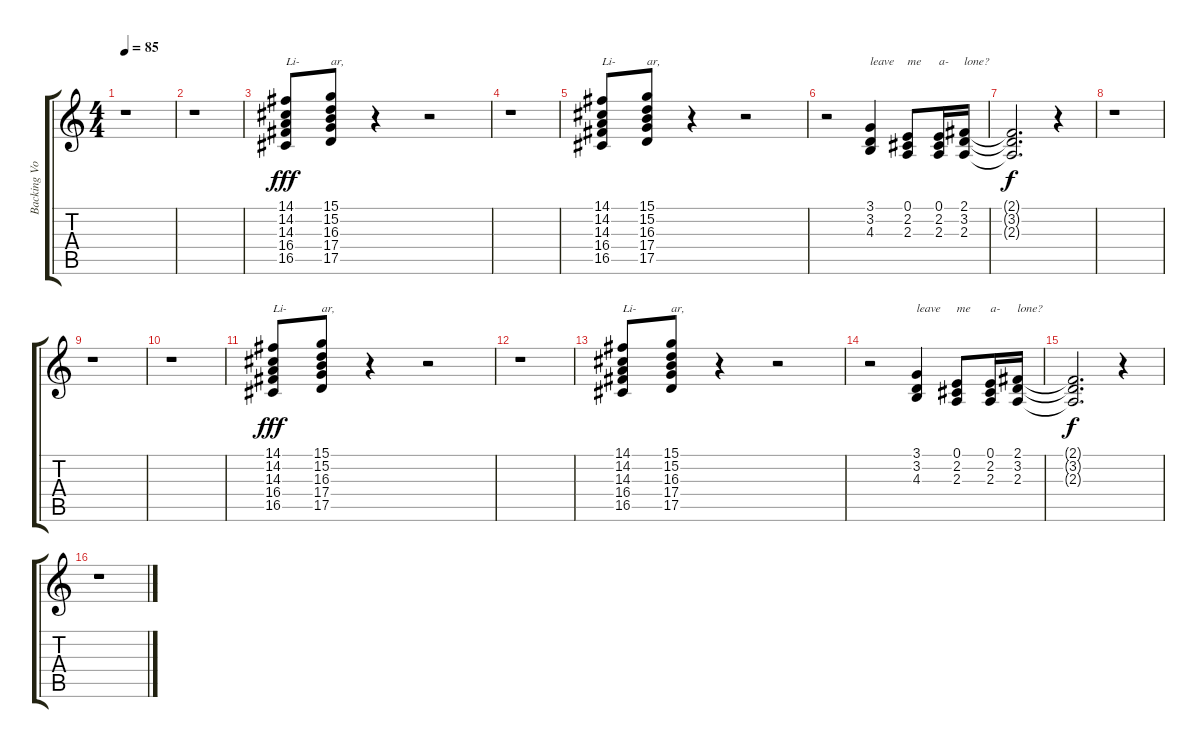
\track ("Backing Vocals 2" "Backing Vo") {instrument choiraahs}
\staff {score tabs}
\tuning (E4 B3 G3 D3 A2 E2) {hide}
\ts (4 4)
\tempo 85
\clef g2
\ks c
r.1{dy fff} |
r.1 |
(14.1 14.2 14.3 16.4 16.5).8{txt "Li-"} (15.1 15.2 16.3 17.4 17.5).8{txt "ar,"} r.4 r.2 |
r.1 |
(14.1 14.2 14.3 16.4 16.5).8{txt "Li-"} (15.1 15.2 16.3 17.4 17.5).8{txt "ar,"} r.4 r.2 |
r.2 (3.1 3.2 4.3).4{txt "leave"} (0.1 2.2 2.3).8{txt "me"} (0.1 2.2 2.3).16{txt "a-"} (2.1 3.2 2.3).16{txt "lone?"} |
(2.1{t} 3.2{t} 2.3{t}).2{d dy f} r.4 |
r.1 |
r.1 |
r.1 |
(14.1 14.2 14.3 16.4 16.5).8{txt "Li-" dy fff} (15.1 15.2 16.3 17.4 17.5).8{txt "ar,"} r.4 r.2 |
r.1 |
(14.1 14.2 14.3 16.4 16.5).8{txt "Li-"} (15.1 15.2 16.3 17.4 17.5).8{txt "ar,"} r.4 r.2 |
r.2 (3.1 3.2 4.3).4{txt "leave"} (0.1 2.2 2.3).8{txt "me"} (0.1 2.2 2.3).16{txt "a-"} (2.1 3.2 2.3).16{txt "lone?"} |
(2.1{t} 3.2{t} 2.3{t}).2{d dy f} r.4 |
r.1
